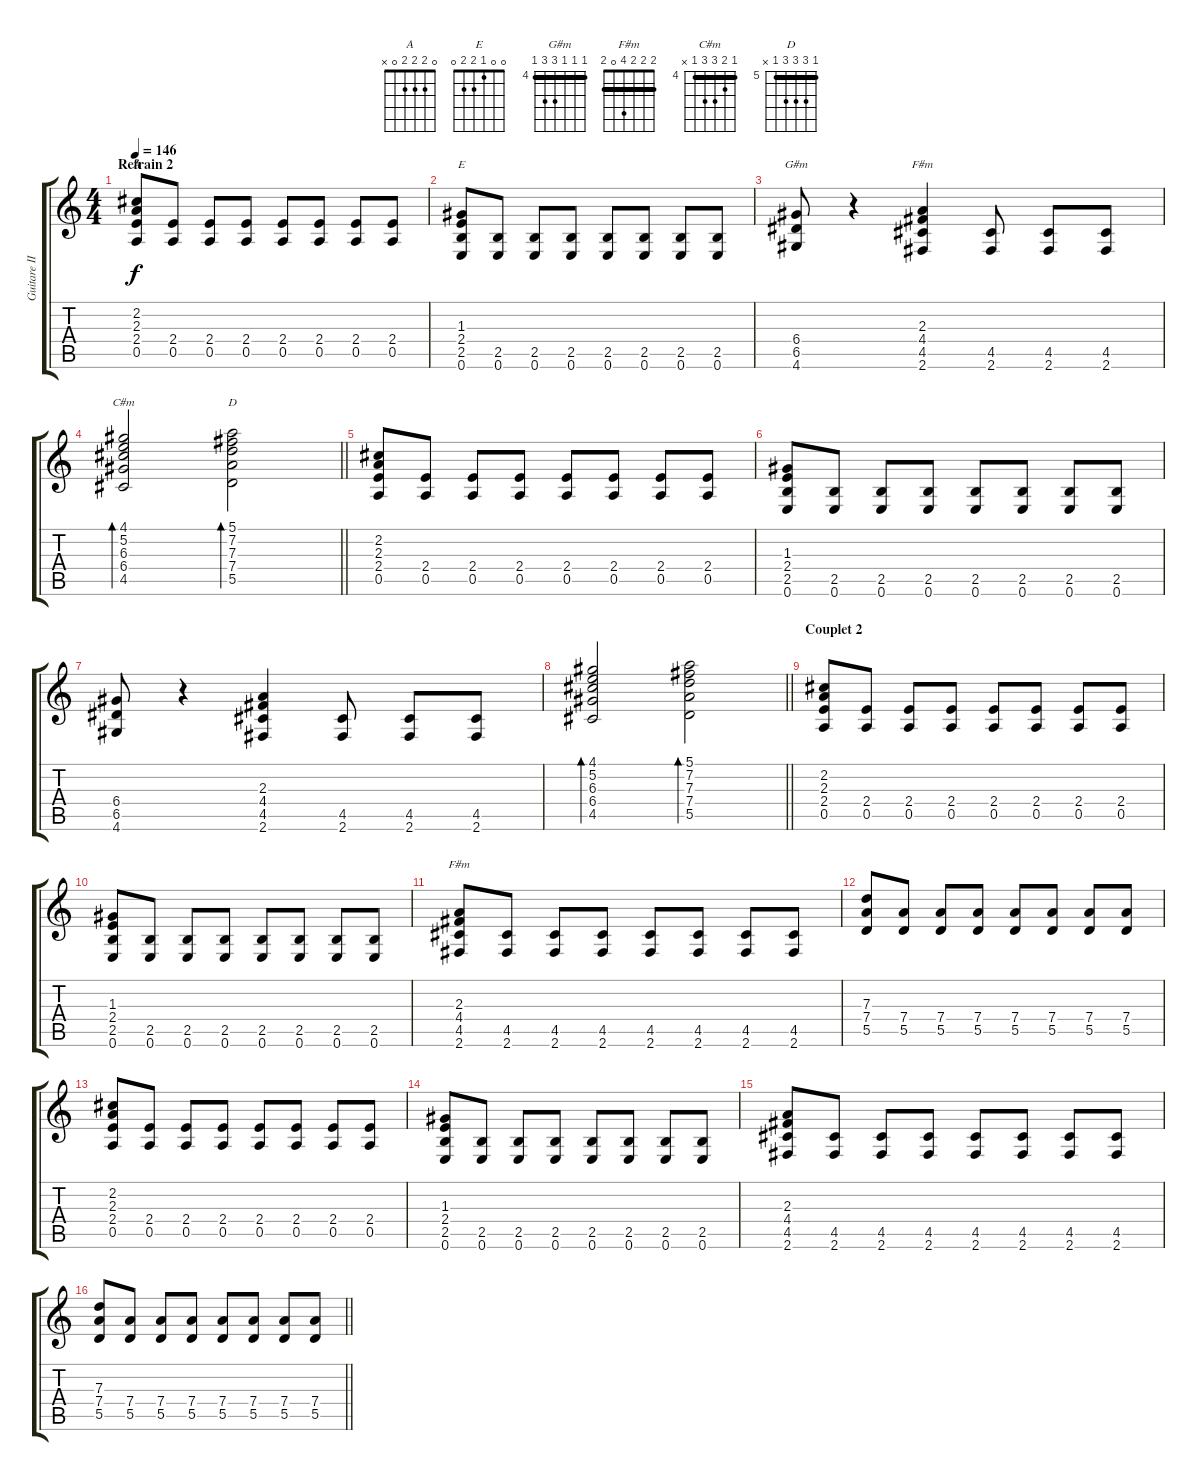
\track ("Guitare II" "Guitare II") {instrument electricguitarclean}
\staff {score tabs}
\tuning (E4 B3 G3 D3 A2 E2) {hide}
\chord ("A" 0 2 2 2 0 x)
\chord ("E" 0 0 1 2 2 0)
\chord ("G#m" 4 4 4 6 6 4) {firstfret 4 barre 4}
\chord ("F#m" 2 2 2 4 4 2) {barre 2}
\chord ("C#m" 4 5 6 6 4 x) {firstfret 4 barre 4}
\chord ("D" 5 7 7 7 5 x) {firstfret 5 barre 5}
\chord ("F#m" 2 2 2 4 0 2) {barre 2}
\ts (4 4)
\section ("" "Refrain 2")
\tempo 146
\clef g2
\ks c
(2.2 2.3 2.4 0.5).8{ch "A" dy f} (2.4 0.5).8 (2.4 0.5).8 (2.4 0.5).8 (2.4 0.5).8 (2.4 0.5).8 (2.4 0.5).8 (2.4 0.5).8 |
(1.3 2.4 2.5 0.6).8{ch "E"} (2.5 0.6).8 (2.5 0.6).8 (2.5 0.6).8 (2.5 0.6).8 (2.5 0.6).8 (2.5 0.6).8 (2.5 0.6).8 |
(6.4 6.5 4.6).8{ch "G#m"} r.4 (2.3 4.4 4.5 2.6).4{ch "F#m"} (4.5 2.6).8 (4.5 2.6).8 (4.5 2.6).8 |
\barLineRight lightlight
(4.1 5.2 6.3 6.4 4.5).2{bd 60 ch "C#m"} (5.1 7.2 7.3 7.4 5.5).2{bd 60 ch "D"} |
(2.2 2.3 2.4 0.5).8 (2.4 0.5).8 (2.4 0.5).8 (2.4 0.5).8 (2.4 0.5).8 (2.4 0.5).8 (2.4 0.5).8 (2.4 0.5).8 |
(1.3 2.4 2.5 0.6).8 (2.5 0.6).8 (2.5 0.6).8 (2.5 0.6).8 (2.5 0.6).8 (2.5 0.6).8 (2.5 0.6).8 (2.5 0.6).8 |
(6.4 6.5 4.6).8 r.4 (2.3 4.4 4.5 2.6).4 (4.5 2.6).8 (4.5 2.6).8 (4.5 2.6).8 |
\barLineRight lightlight
(4.1 5.2 6.3 6.4 4.5).2{bd 60} (5.1 7.2 7.3 7.4 5.5).2{bd 60} |
\section ("" "Couplet 2")
(2.2 2.3 2.4 0.5).8 (2.4 0.5).8 (2.4 0.5).8 (2.4 0.5).8 (2.4 0.5).8 (2.4 0.5).8 (2.4 0.5).8 (2.4 0.5).8 |
(1.3 2.4 2.5 0.6).8 (2.5 0.6).8 (2.5 0.6).8 (2.5 0.6).8 (2.5 0.6).8 (2.5 0.6).8 (2.5 0.6).8 (2.5 0.6).8 |
(2.3 4.4 4.5 2.6).8{ch "F#m"} (4.5 2.6).8 (4.5 2.6).8 (4.5 2.6).8 (4.5 2.6).8 (4.5 2.6).8 (4.5 2.6).8 (4.5 2.6).8 |
(7.3 7.4 5.5).8 (7.4 5.5).8 (7.4 5.5).8 (7.4 5.5).8 (7.4 5.5).8 (7.4 5.5).8 (7.4 5.5).8 (7.4 5.5).8 |
(2.2 2.3 2.4 0.5).8 (2.4 0.5).8 (2.4 0.5).8 (2.4 0.5).8 (2.4 0.5).8 (2.4 0.5).8 (2.4 0.5).8 (2.4 0.5).8 |
(1.3 2.4 2.5 0.6).8 (2.5 0.6).8 (2.5 0.6).8 (2.5 0.6).8 (2.5 0.6).8 (2.5 0.6).8 (2.5 0.6).8 (2.5 0.6).8 |
(2.3 4.4 4.5 2.6).8 (4.5 2.6).8 (4.5 2.6).8 (4.5 2.6).8 (4.5 2.6).8 (4.5 2.6).8 (4.5 2.6).8 (4.5 2.6).8 |
\barLineRight lightlight
(7.3 7.4 5.5).8 (7.4 5.5).8 (7.4 5.5).8 (7.4 5.5).8 (7.4 5.5).8 (7.4 5.5).8 (7.4 5.5).8 (7.4 5.5).8
